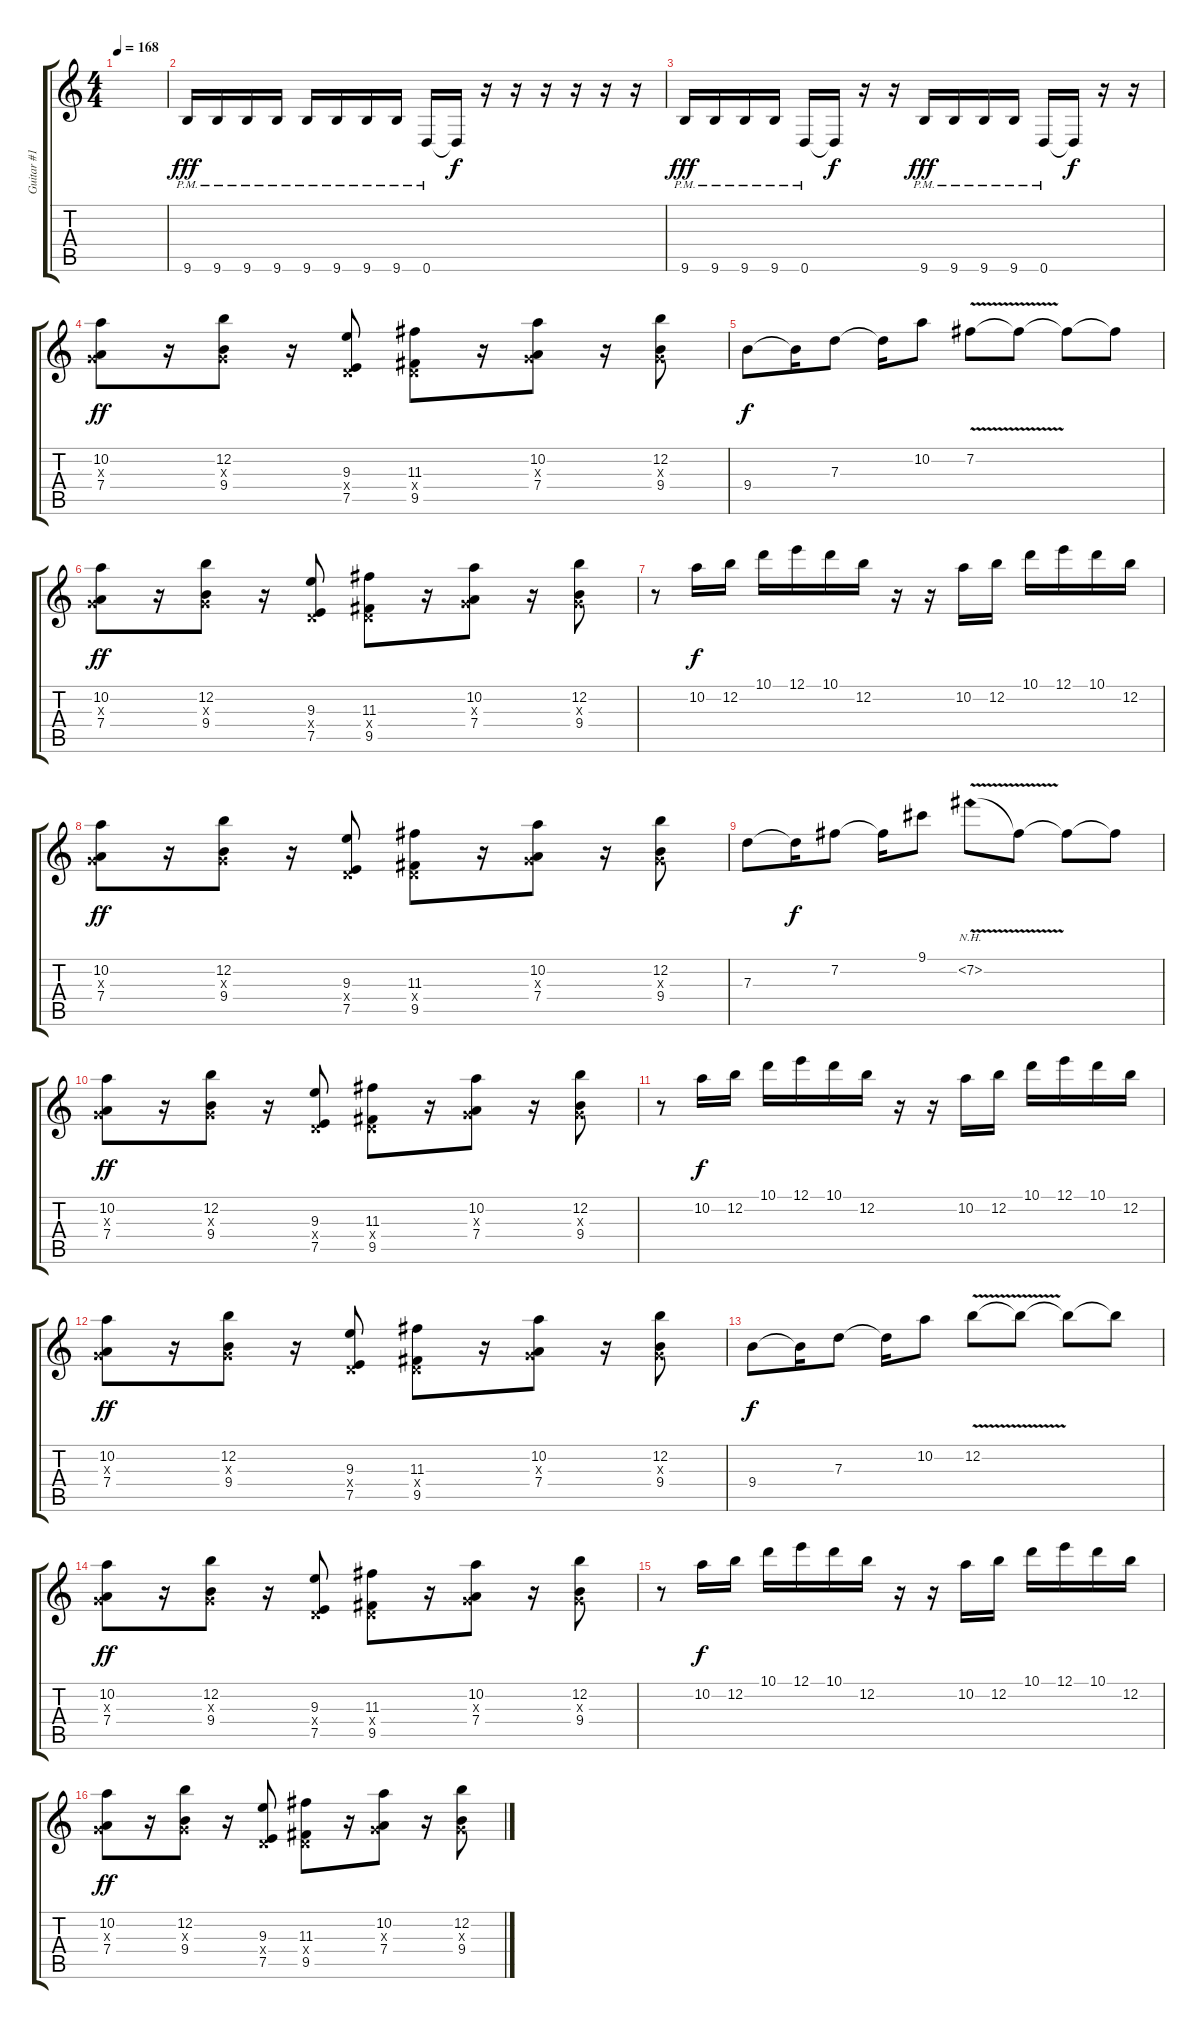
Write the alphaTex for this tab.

\track ("Guitar #1" "Guitar #1") {instrument distortionguitar}
\staff {score tabs}
\tuning (E4 B3 G3 D3 A2 D2) {hide}
\ts (4 4)
\tempo 168
\clef g2
\ks c
|
9.6{pm}.16{dy fff} 9.6{pm}.16 9.6{pm}.16 9.6{pm}.16 9.6{pm}.16 9.6{pm}.16 9.6{pm}.16 9.6{pm}.16 0.6{pm}.16 0.6{t}.16{dy f} r.16 r.16 r.16 r.16 r.16 r.16 |
9.6{pm}.16{dy fff} 9.6{pm}.16 9.6{pm}.16 9.6{pm}.16 0.6{pm}.16 0.6{t}.16{dy f} r.16 r.16 9.6{pm}.16{dy fff} 9.6{pm}.16 9.6{pm}.16 9.6{pm}.16 0.6{pm}.16 0.6{t}.16{dy f} r.16 r.16 |
(10.2 0.3{x} 7.4).8{dy ff instrument distortionguitar} r.16 (12.2 0.3{x} 9.4).8 r.16 (9.3 0.4{x} 7.5).8 (11.3 0.4{x} 9.5).8 r.16 (10.2 0.3{x} 7.4).8 r.16 (12.2 0.3{x} 9.4).8 |
9.4.8{dy f} 9.4{t}.16 7.3.8 7.3{t}.16 10.2.8 7.2{v}.8 7.2{t}.8 7.2{t}.8 7.2{t}.8 |
(10.2 0.3{x} 7.4).8{dy ff} r.16 (12.2 0.3{x} 9.4).8 r.16 (9.3 0.4{x} 7.5).8 (11.3 0.4{x} 9.5).8 r.16 (10.2 0.3{x} 7.4).8 r.16 (12.2 0.3{x} 9.4).8 |
r.8 10.2.16{dy f} 12.2.16 10.1.16 12.1.16 10.1.16 12.2.16 r.16 r.16 10.2.16 12.2.16 10.1.16 12.1.16 10.1.16 12.2.16 |
(10.2 0.3{x} 7.4).8{dy ff} r.16 (12.2 0.3{x} 9.4).8 r.16 (9.3 0.4{x} 7.5).8 (11.3 0.4{x} 9.5).8 r.16 (10.2 0.3{x} 7.4).8 r.16 (12.2 0.3{x} 9.4).8 |
7.3.8 7.3{t}.16{dy f} 7.2.8 7.2{t}.16 9.1.8 7.2{nh v}.8 7.2{t}.8 7.2{t}.8 7.2{t}.8 |
(10.2 0.3{x} 7.4).8{dy ff} r.16 (12.2 0.3{x} 9.4).8 r.16 (9.3 0.4{x} 7.5).8 (11.3 0.4{x} 9.5).8 r.16 (10.2 0.3{x} 7.4).8 r.16 (12.2 0.3{x} 9.4).8 |
r.8 10.2.16{dy f} 12.2.16 10.1.16 12.1.16 10.1.16 12.2.16 r.16 r.16 10.2.16 12.2.16 10.1.16 12.1.16 10.1.16 12.2.16 |
(10.2 0.3{x} 7.4).8{dy ff} r.16 (12.2 0.3{x} 9.4).8 r.16 (9.3 0.4{x} 7.5).8 (11.3 0.4{x} 9.5).8 r.16 (10.2 0.3{x} 7.4).8 r.16 (12.2 0.3{x} 9.4).8 |
9.4.8{dy f} 9.4{t}.16 7.3.8 7.3{t}.16 10.2.8 12.2{v}.8 12.2{t}.8 12.2{t}.8 12.2{t}.8 |
(10.2 0.3{x} 7.4).8{dy ff} r.16 (12.2 0.3{x} 9.4).8 r.16 (9.3 0.4{x} 7.5).8 (11.3 0.4{x} 9.5).8 r.16 (10.2 0.3{x} 7.4).8 r.16 (12.2 0.3{x} 9.4).8 |
r.8 10.2.16{dy f} 12.2.16 10.1.16 12.1.16 10.1.16 12.2.16 r.16 r.16 10.2.16 12.2.16 10.1.16 12.1.16 10.1.16 12.2.16 |
(10.2 0.3{x} 7.4).8{dy ff} r.16 (12.2 0.3{x} 9.4).8 r.16 (9.3 0.4{x} 7.5).8 (11.3 0.4{x} 9.5).8 r.16 (10.2 0.3{x} 7.4).8 r.16 (12.2 0.3{x} 9.4).8
